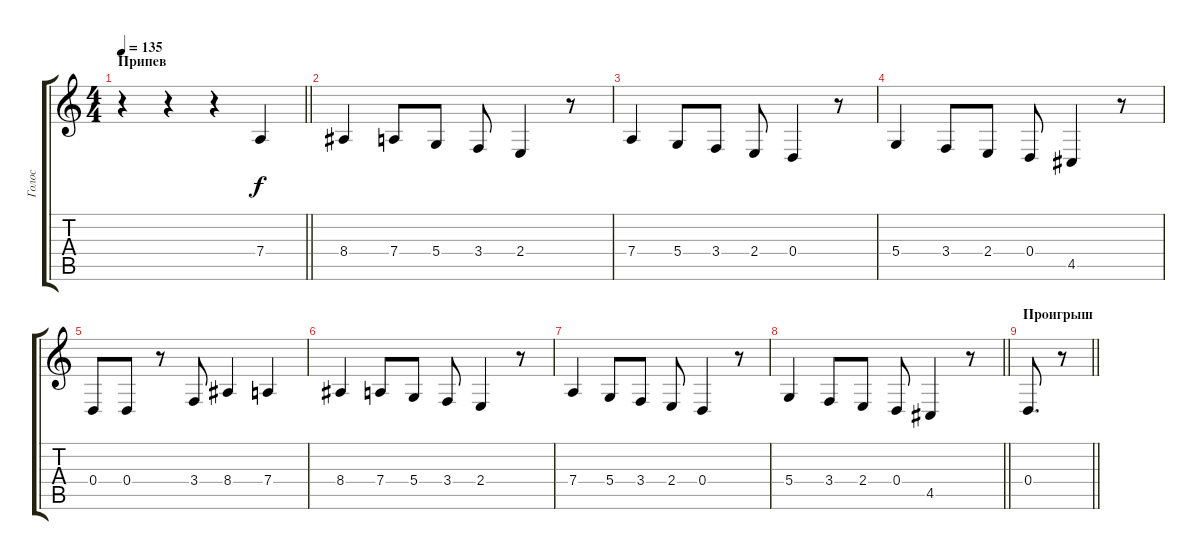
\track ("Голос" "Голос") {instrument oboe}
\staff {score tabs}
\tuning (E4 B3 G3 D3 A2 E2) {hide}
\ts (4 4)
\section ("" "Припев")
\tempo 135
\clef g2
\barLineRight lightlight
\ks c
r.4{dy f} r.4 r.4 7.4.4 |
8.4.4 7.4.8 5.4.8 3.4.8 2.4.4 r.8 |
7.4.4 5.4.8 3.4.8 2.4.8 0.4.4 r.8 |
5.4.4 3.4.8 2.4.8 0.4.8 4.5.4 r.8 |
0.4.8 0.4.8 r.8 3.4.8 8.4.4 7.4.4 |
8.4.4 7.4.8 5.4.8 3.4.8 2.4.4 r.8 |
7.4.4 5.4.8 3.4.8 2.4.8 0.4.4 r.8 |
\barLineRight lightlight
5.4.4 3.4.8 2.4.8 0.4.8 4.5.4 r.8 |
\section ("" "Проигрыш")
\barLineRight lightlight
0.4.8{d} r.8
